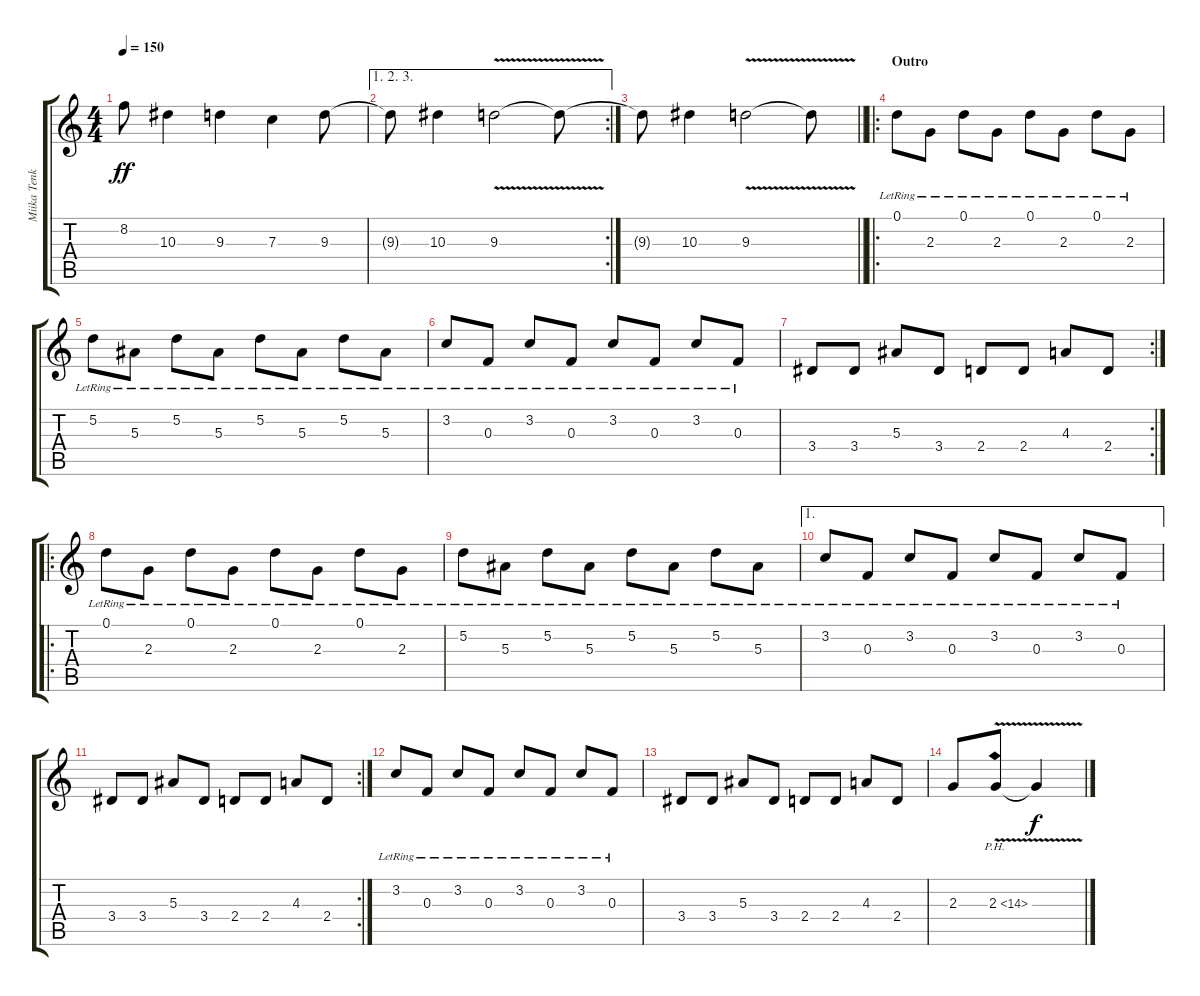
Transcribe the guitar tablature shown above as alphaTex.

\track ("Miika Tenkula" "Miika Tenk") {instrument distortionguitar}
\staff {score tabs}
\tuning (D4 A3 F3 C3 G2 D2) {hide}
\ts (4 4)
\tempo 150
\clef g2
\ks c
8.2{t}.8{dy ff} 10.3.4 9.3.4 7.3.4 9.3.8 |
\ae (1 2 3)
\rc 2
9.3{t}.8 10.3.4 9.3{v}.2 9.3{t}.8 |
\barLineRight lightlight
9.3{t}.8 10.3.4 9.3{v}.2 9.3{t}.8 |
\ro
\section ("" "Outro")
0.1{lr}.8 2.3{lr}.8 0.1{lr}.8 2.3{lr}.8 0.1{lr}.8 2.3{lr}.8 0.1{lr}.8 2.3{lr}.8 |
5.2{lr}.8 5.3{lr}.8 5.2{lr}.8 5.3{lr}.8 5.2{lr}.8 5.3{lr}.8 5.2{lr}.8 5.3{lr}.8 |
3.2{lr}.8 0.3{lr}.8 3.2{lr}.8 0.3{lr}.8 3.2{lr}.8 0.3{lr}.8 3.2{lr}.8 0.3{lr}.8 |
\rc 2
3.4.8 3.4.8 5.3.8 3.4.8 2.4.8 2.4.8 4.3.8 2.4.8 |
\ro
0.1{lr}.8 2.3{lr}.8 0.1{lr}.8 2.3{lr}.8 0.1{lr}.8 2.3{lr}.8 0.1{lr}.8 2.3{lr}.8 |
5.2{lr}.8 5.3{lr}.8 5.2{lr}.8 5.3{lr}.8 5.2{lr}.8 5.3{lr}.8 5.2{lr}.8 5.3{lr}.8 |
\ae 1
3.2{lr}.8 0.3{lr}.8 3.2{lr}.8 0.3{lr}.8 3.2{lr}.8 0.3{lr}.8 3.2{lr}.8 0.3{lr}.8 |
\rc 2
3.4.8 3.4.8 5.3.8 3.4.8 2.4.8 2.4.8 4.3.8 2.4.8 |
3.2{lr}.8 0.3{lr}.8 3.2{lr}.8 0.3{lr}.8 3.2{lr}.8 0.3{lr}.8 3.2{lr}.8 0.3{lr}.8 |
3.4.8 3.4.8 5.3.8 3.4.8 2.4.8 2.4.8 4.3.8 2.4.8 |
2.3.8 2.3{ph 12 v}.8 2.3{t}.4{dy f}
